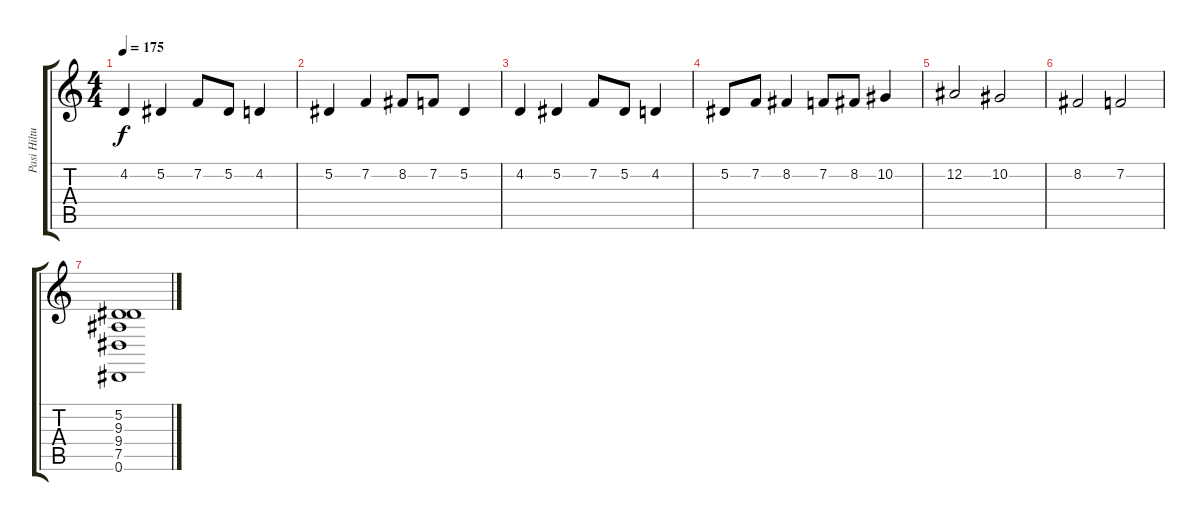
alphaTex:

\track ("Pasi Hiltula " "Pasi Hiltu") {instrument stringensemble1}
\staff {score tabs}
\tuning (Eb4 Bb3 Gb3 Db3 Ab2 Eb2) {hide}
\ts (4 4)
\tempo 175
\clef g2
\ks c
4.2.4{dy f} 5.2.4 7.2.8 5.2.8 4.2.4 |
5.2.4 7.2.4 8.2.8 7.2.8 5.2.4 |
4.2.4 5.2.4 7.2.8 5.2.8 4.2.4 |
5.2.8 7.2.8 8.2.4 7.2.8 8.2.8 10.2.4 |
12.2.2 10.2.2 |
8.2.2 7.2.2 |
(5.2 9.3 9.4 7.5 0.6).1
